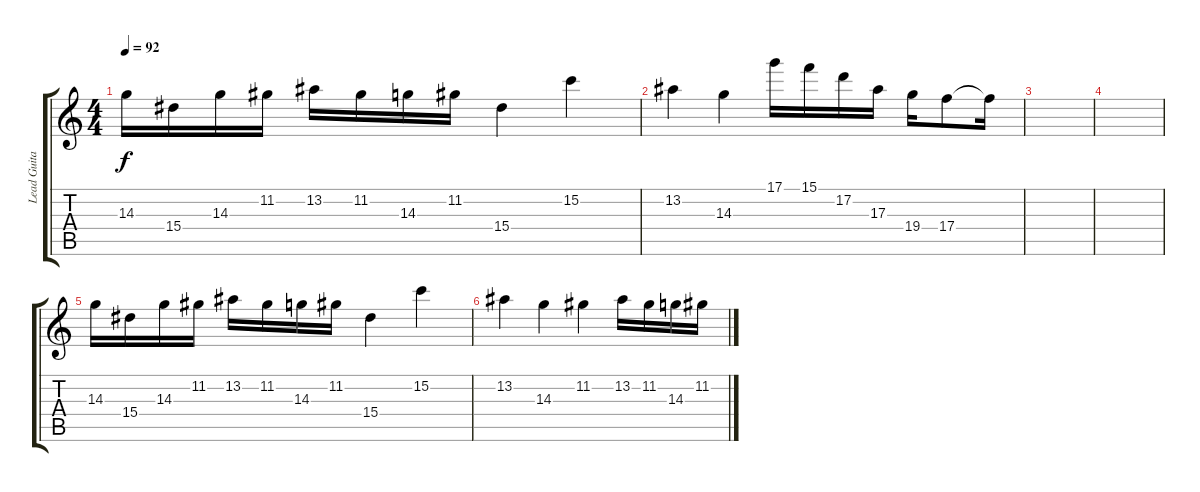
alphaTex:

\track ("Lead Guitar" "Lead Guita") {instrument distortionguitar}
\staff {score tabs}
\tuning (D4 A3 F3 C3 G2 C2) {hide}
\ts (4 4)
\tempo 92
\clef g2
\ks c
14.3.16{dy f} 15.4.16 14.3.16 11.2.16 13.2.16 11.2.16 14.3.16 11.2.16 15.4.4 15.2.4 |
13.2.4 14.3.4 17.1.16 15.1.16 17.2.16 17.3.16 19.4.16 17.4.8 17.4{t}.16 |
|
|
14.3.16 15.4.16 14.3.16 11.2.16 13.2.16 11.2.16 14.3.16 11.2.16 15.4.4 15.2.4 |
13.2.4 14.3.4 11.2.4 13.2.16 11.2.16 14.3.16 11.2.16
